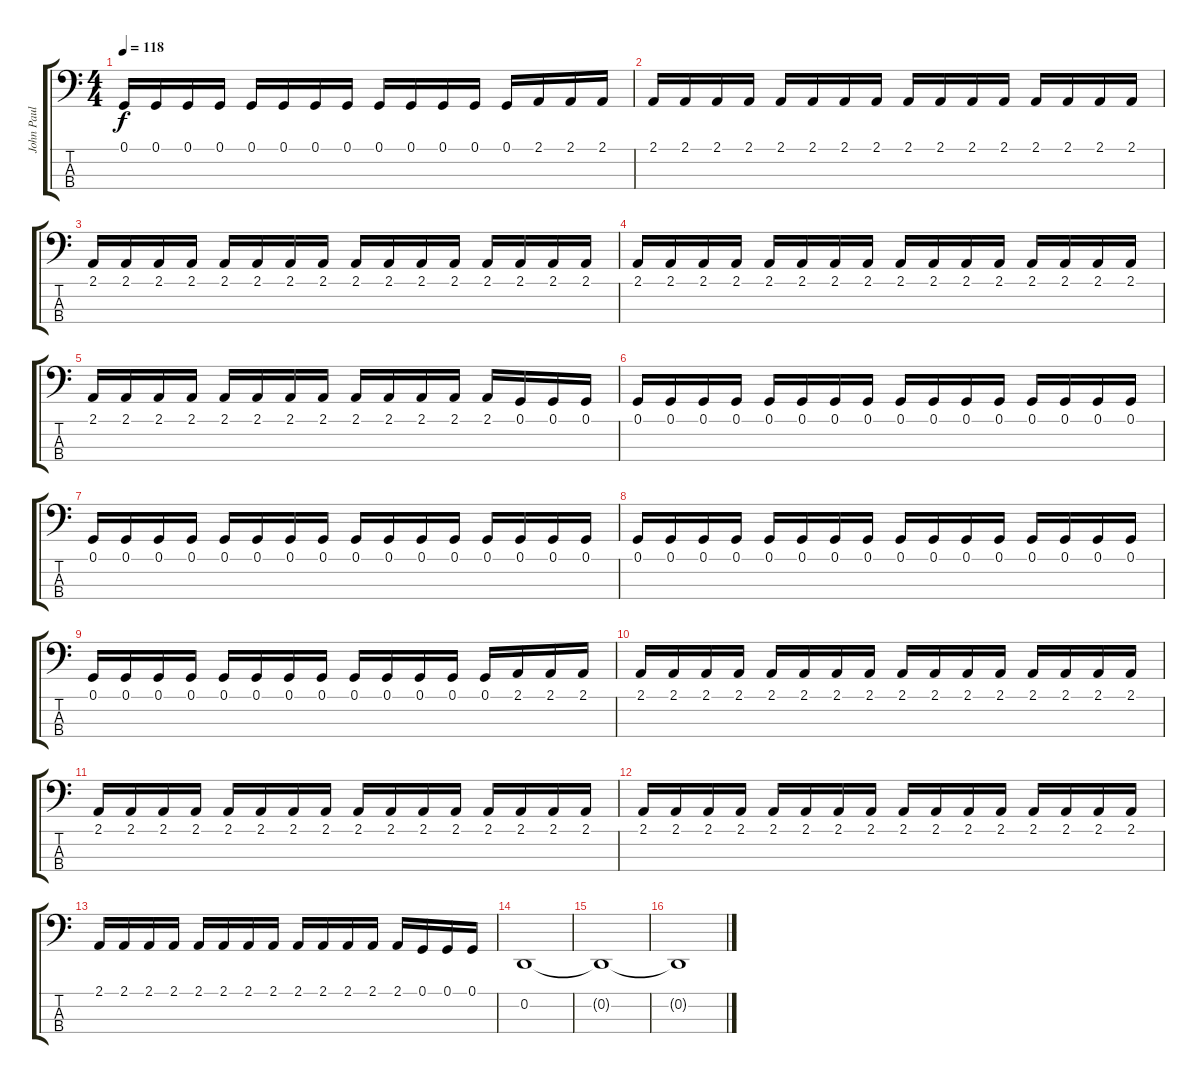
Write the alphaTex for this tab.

\track ("John Paul Jones (Orgão 4)" "John Paul ") {instrument brasssection}
\staff {score tabs}
\tuning (G2 D2 A1 E1) {hide}
\ts (4 4)
\tempo 118
\clef f4
\ks c
0.1.16{dy f volume 8} 0.1.16 0.1.16 0.1.16 0.1.16 0.1.16 0.1.16 0.1.16 0.1.16 0.1.16 0.1.16 0.1.16 0.1.16 2.1.16 2.1.16 2.1.16 |
2.1.16 2.1.16 2.1.16 2.1.16 2.1.16 2.1.16 2.1.16 2.1.16 2.1.16 2.1.16 2.1.16 2.1.16 2.1.16 2.1.16 2.1.16 2.1.16 |
2.1.16 2.1.16 2.1.16 2.1.16 2.1.16 2.1.16 2.1.16 2.1.16 2.1.16 2.1.16 2.1.16 2.1.16 2.1.16 2.1.16 2.1.16 2.1.16 |
2.1.16 2.1.16 2.1.16 2.1.16 2.1.16 2.1.16 2.1.16 2.1.16 2.1.16 2.1.16 2.1.16 2.1.16 2.1.16 2.1.16 2.1.16 2.1.16 |
2.1.16 2.1.16 2.1.16 2.1.16 2.1.16 2.1.16 2.1.16 2.1.16 2.1.16 2.1.16 2.1.16 2.1.16 2.1.16 0.1.16 0.1.16 0.1.16 |
0.1.16 0.1.16 0.1.16 0.1.16 0.1.16 0.1.16 0.1.16 0.1.16 0.1.16 0.1.16 0.1.16 0.1.16 0.1.16 0.1.16 0.1.16 0.1.16 |
0.1.16 0.1.16 0.1.16 0.1.16 0.1.16 0.1.16 0.1.16 0.1.16 0.1.16 0.1.16 0.1.16 0.1.16 0.1.16 0.1.16 0.1.16 0.1.16 |
0.1.16 0.1.16 0.1.16 0.1.16 0.1.16 0.1.16 0.1.16 0.1.16 0.1.16 0.1.16 0.1.16 0.1.16 0.1.16 0.1.16 0.1.16 0.1.16 |
0.1.16 0.1.16 0.1.16 0.1.16 0.1.16 0.1.16 0.1.16 0.1.16 0.1.16 0.1.16 0.1.16 0.1.16 0.1.16 2.1.16 2.1.16 2.1.16 |
2.1.16 2.1.16 2.1.16 2.1.16 2.1.16 2.1.16 2.1.16 2.1.16 2.1.16 2.1.16 2.1.16 2.1.16 2.1.16 2.1.16 2.1.16 2.1.16 |
2.1.16 2.1.16 2.1.16 2.1.16 2.1.16 2.1.16 2.1.16 2.1.16 2.1.16 2.1.16 2.1.16 2.1.16 2.1.16 2.1.16 2.1.16 2.1.16 |
2.1.16 2.1.16 2.1.16 2.1.16 2.1.16 2.1.16 2.1.16 2.1.16 2.1.16 2.1.16 2.1.16 2.1.16 2.1.16 2.1.16 2.1.16 2.1.16 |
2.1.16 2.1.16 2.1.16 2.1.16 2.1.16 2.1.16 2.1.16 2.1.16 2.1.16 2.1.16 2.1.16 2.1.16 2.1.16 0.1.16 0.1.16 0.1.16 |
0.2.1 |
0.2{t}.1 |
0.2{t}.1
